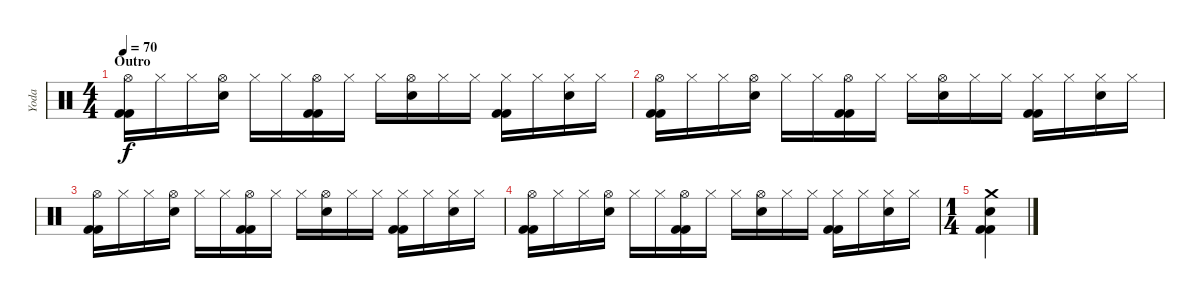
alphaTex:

\track ("Yoda" "Yoda") {instrument percussion}
\staff {score}
\articulation defaults
\ts (4 4)
\section ("" "Outro")
\tempo 70
\clef neutral
\ks c
("Kick (hit) 2" "Hi-Hat (open)" "Kick (hit) 2").16{dy f} "Hi-Hat (closed)".16 "Hi-Hat (closed)".16 ("Hi-Hat (open)" "Electric Snare (hit)").16 "Hi-Hat (closed)".16 "Hi-Hat (closed)".16 ("Kick (hit) 2" "Hi-Hat (open)" "Kick (hit) 2").16 "Hi-Hat (closed)".16 "Hi-Hat (closed)".16 ("Hi-Hat (open)" "Electric Snare (hit)").16 "Hi-Hat (closed)".16 "Hi-Hat (closed)".16 ("Kick (hit) 2" "Hi-Hat (closed)" "Kick (hit) 2").16 "Hi-Hat (closed)".16 ("Hi-Hat (closed)" "Electric Snare (hit)").16 "Hi-Hat (closed)".16 |
("Kick (hit) 2" "Hi-Hat (open)" "Kick (hit) 2").16 "Hi-Hat (closed)".16 "Hi-Hat (closed)".16 ("Hi-Hat (open)" "Electric Snare (hit)").16 "Hi-Hat (closed)".16 "Hi-Hat (closed)".16 ("Kick (hit) 2" "Hi-Hat (open)" "Kick (hit) 2").16 "Hi-Hat (closed)".16 "Hi-Hat (closed)".16 ("Hi-Hat (open)" "Electric Snare (hit)").16 "Hi-Hat (closed)".16 "Hi-Hat (closed)".16 ("Kick (hit) 2" "Hi-Hat (closed)" "Kick (hit) 2").16 "Hi-Hat (closed)".16 ("Hi-Hat (closed)" "Electric Snare (hit)").16 "Hi-Hat (closed)".16 |
("Kick (hit) 2" "Hi-Hat (open)" "Kick (hit) 2").16 "Hi-Hat (closed)".16 "Hi-Hat (closed)".16 ("Hi-Hat (open)" "Electric Snare (hit)").16 "Hi-Hat (closed)".16 "Hi-Hat (closed)".16 ("Kick (hit) 2" "Hi-Hat (open)" "Kick (hit) 2").16 "Hi-Hat (closed)".16 "Hi-Hat (closed)".16 ("Hi-Hat (open)" "Electric Snare (hit)").16 "Hi-Hat (closed)".16 "Hi-Hat (closed)".16 ("Kick (hit) 2" "Hi-Hat (closed)" "Kick (hit) 2").16 "Hi-Hat (closed)".16 ("Hi-Hat (closed)" "Electric Snare (hit)").16 "Hi-Hat (closed)".16 |
("Kick (hit) 2" "Hi-Hat (open)" "Kick (hit) 2").16 "Hi-Hat (closed)".16 "Hi-Hat (closed)".16 ("Hi-Hat (open)" "Electric Snare (hit)").16 "Hi-Hat (closed)".16 "Hi-Hat (closed)".16 ("Kick (hit) 2" "Hi-Hat (open)" "Kick (hit) 2").16 "Hi-Hat (closed)".16 "Hi-Hat (closed)".16 ("Hi-Hat (open)" "Electric Snare (hit)").16 "Hi-Hat (closed)".16 "Hi-Hat (closed)".16 ("Kick (hit) 2" "Hi-Hat (closed)" "Kick (hit) 2").16 "Hi-Hat (closed)".16 ("Hi-Hat (closed)" "Electric Snare (hit)").16 "Hi-Hat (closed)".16 |
\ts (1 4)
("Kick (hit) 2" "Crash medium (hit)" "Electric Snare (hit)" "Kick (hit) 2").4
